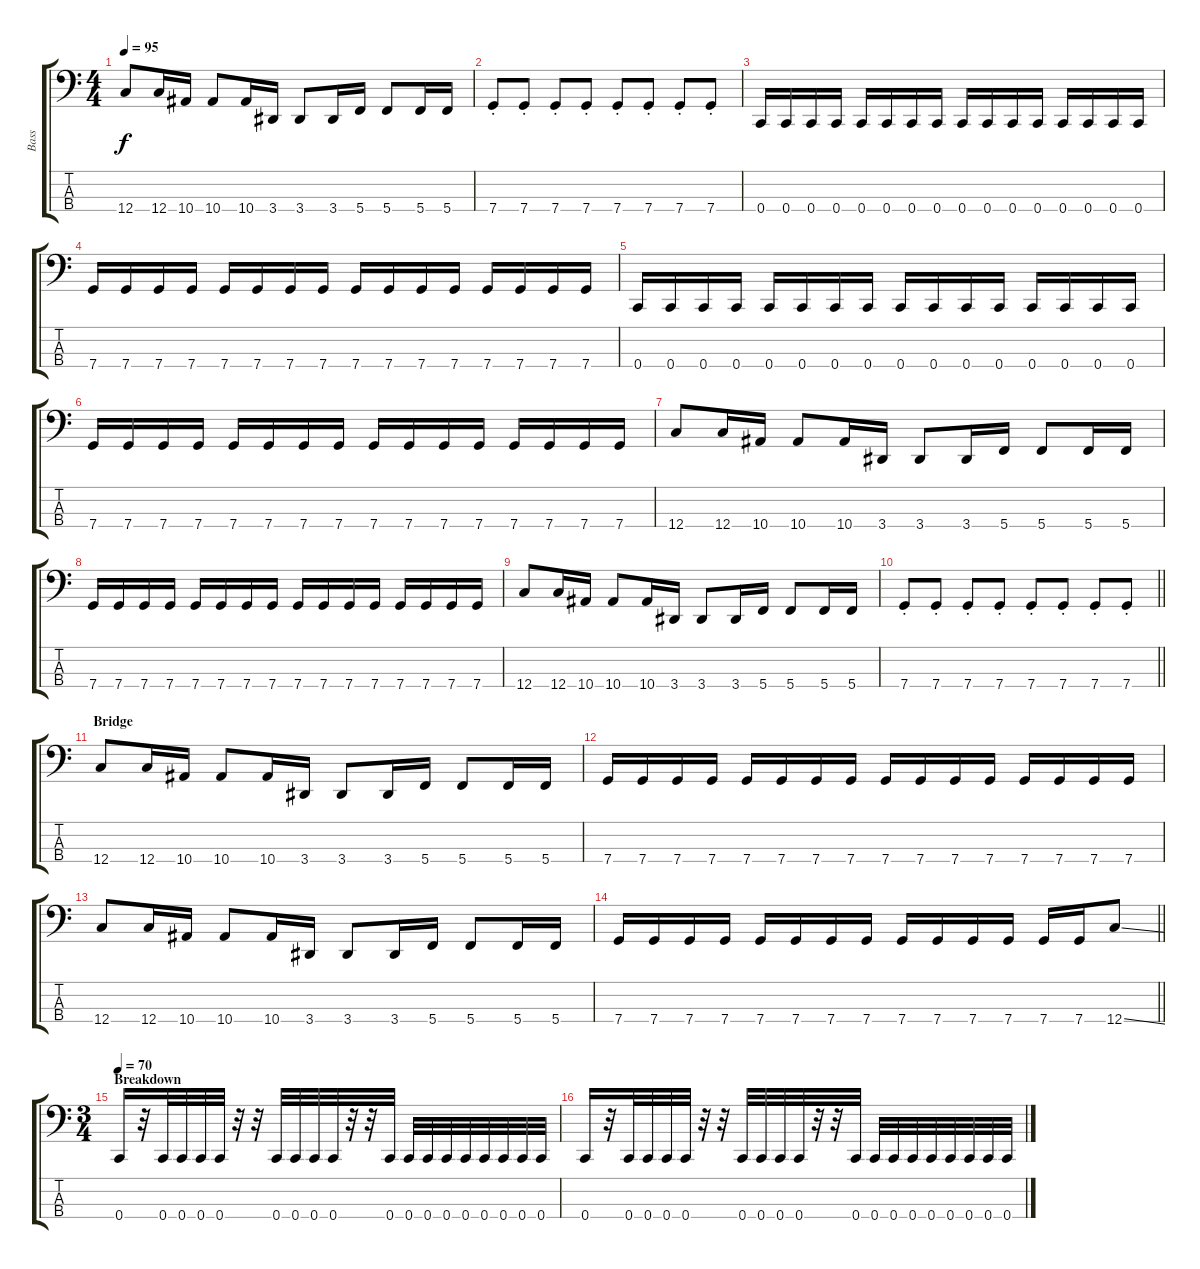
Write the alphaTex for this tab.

\track ("Bass" "Bass") {instrument electricbasspick}
\staff {score tabs}
\tuning (F2 C2 G1 C1) {hide}
\ts (4 4)
\tempo 95
\clef f4
\ks c
12.4.8{dy f} 12.4.16 10.4.16 10.4.8 10.4.16 3.4.16 3.4.8 3.4.16 5.4.16 5.4.8 5.4.16 5.4.16 |
7.4{st}.8 7.4{st}.8 7.4{st}.8 7.4{st}.8 7.4{st}.8 7.4{st}.8 7.4{st}.8 7.4{st}.8 |
0.4.16 0.4.16 0.4.16 0.4.16 0.4.16 0.4.16 0.4.16 0.4.16 0.4.16 0.4.16 0.4.16 0.4.16 0.4.16 0.4.16 0.4.16 0.4.16 |
7.4.16 7.4.16 7.4.16 7.4.16 7.4.16 7.4.16 7.4.16 7.4.16 7.4.16 7.4.16 7.4.16 7.4.16 7.4.16 7.4.16 7.4.16 7.4.16 |
0.4.16 0.4.16 0.4.16 0.4.16 0.4.16 0.4.16 0.4.16 0.4.16 0.4.16 0.4.16 0.4.16 0.4.16 0.4.16 0.4.16 0.4.16 0.4.16 |
7.4.16 7.4.16 7.4.16 7.4.16 7.4.16 7.4.16 7.4.16 7.4.16 7.4.16 7.4.16 7.4.16 7.4.16 7.4.16 7.4.16 7.4.16 7.4.16 |
12.4.8 12.4.16 10.4.16 10.4.8 10.4.16 3.4.16 3.4.8 3.4.16 5.4.16 5.4.8 5.4.16 5.4.16 |
7.4.16 7.4.16 7.4.16 7.4.16 7.4.16 7.4.16 7.4.16 7.4.16 7.4.16 7.4.16 7.4.16 7.4.16 7.4.16 7.4.16 7.4.16 7.4.16 |
12.4.8 12.4.16 10.4.16 10.4.8 10.4.16 3.4.16 3.4.8 3.4.16 5.4.16 5.4.8 5.4.16 5.4.16 |
\barLineRight lightlight
7.4{st}.8 7.4{st}.8 7.4{st}.8 7.4{st}.8 7.4{st}.8 7.4{st}.8 7.4{st}.8 7.4{st}.8 |
\section ("" "Bridge")
12.4.8 12.4.16 10.4.16 10.4.8 10.4.16 3.4.16 3.4.8 3.4.16 5.4.16 5.4.8 5.4.16 5.4.16 |
7.4.16 7.4.16 7.4.16 7.4.16 7.4.16 7.4.16 7.4.16 7.4.16 7.4.16 7.4.16 7.4.16 7.4.16 7.4.16 7.4.16 7.4.16 7.4.16 |
12.4.8 12.4.16 10.4.16 10.4.8 10.4.16 3.4.16 3.4.8 3.4.16 5.4.16 5.4.8 5.4.16 5.4.16 |
\barLineRight lightlight
7.4.16 7.4.16 7.4.16 7.4.16 7.4.16 7.4.16 7.4.16 7.4.16 7.4.16 7.4.16 7.4.16 7.4.16 7.4.16 7.4.16 12.4{ss}.8 |
\ts (3 4)
\section ("" "Breakdown")
\tempo 70
0.4.16 r.32 0.4.32 0.4.32 0.4.32 0.4.32 r.32 r.32 0.4.32 0.4.32 0.4.32 0.4.32 r.32 r.32 0.4.32 0.4.32 0.4.32 0.4.32 0.4.32 0.4.32 0.4.32 0.4.32 0.4.32 |
0.4.16 r.32 0.4.32 0.4.32 0.4.32 0.4.32 r.32 r.32 0.4.32 0.4.32 0.4.32 0.4.32 r.32 r.32 0.4.32 0.4.32 0.4.32 0.4.32 0.4.32 0.4.32 0.4.32 0.4.32 0.4.32
